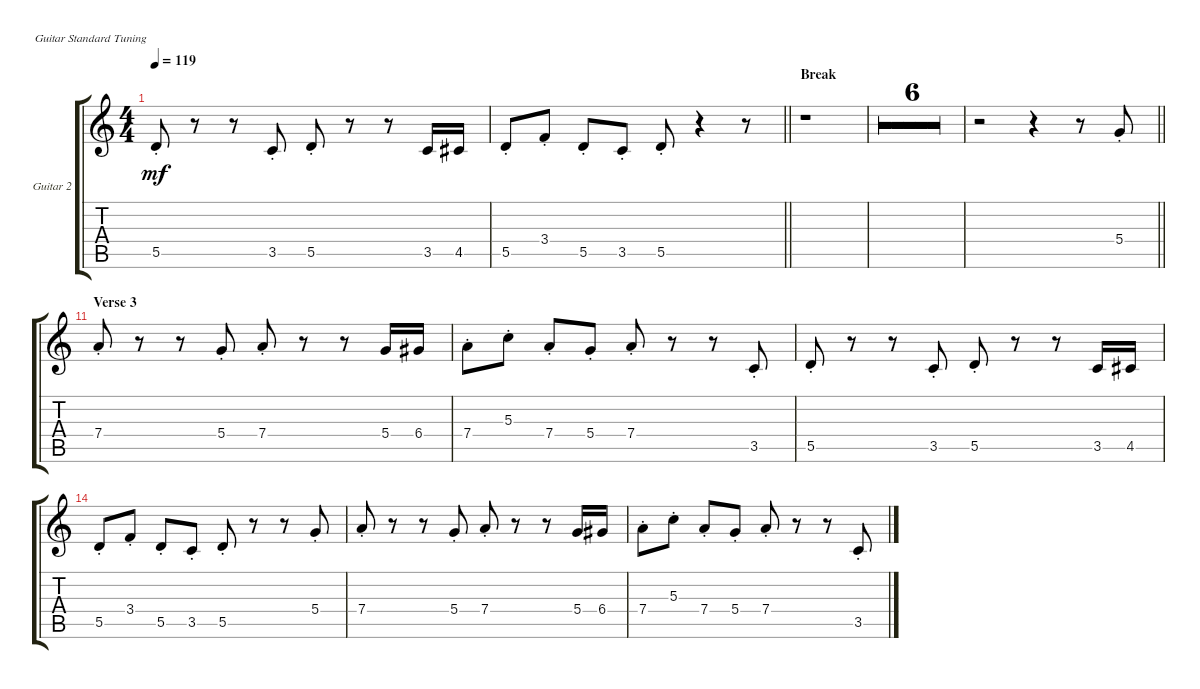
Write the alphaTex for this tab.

\defaultSystemsLayout 4
\bracketExtendMode groupsimilarinstruments
\useSystemSignSeparator
\multiBarRest
\multiTrackTrackNamePolicy allsystems
\firstSystemTrackNameMode fullname
\firstSystemTrackNameOrientation horizontal
\otherSystemsTrackNameOrientation horizontal
\defaultBarNumberDisplay FirstOfSystem
\track ("Guitar 2" "Gtr. 2") {multiBarRest instrument electricguitarclean}
\staff {score tabs}
\tuning (E4 B3 G3 D3 A2 E2)
\ts (4 4)
\tempo 119
\clef g2
\ks aminor
5.5{st}.8{dy mf} r.8 r.8 3.5{st}.8 5.5{st}.8 r.8 r.8 3.5.16 4.5.16 |
\barLineRight lightlight
5.5{st}.8 3.4{st}.8 5.5{st}.8 3.5{st}.8 5.5{st}.8 r.4 r.8 |
\section ("" "Break")
r.1 |
r.1 |
r.1 |
r.1 |
r.1 |
r.1 |
r.1 |
\barLineRight lightlight
r.2 r.4 r.8 5.4{st}.8 |
\section ("" "Verse 3")
7.4{st}.8 r.8 r.8 5.4{st}.8 7.4{st}.8 r.8 r.8 5.4.16 6.4.16 |
7.4{st}.8 5.3{st}.8 7.4{st}.8 5.4{st}.8 7.4{st}.8 r.8 r.8 3.5{st}.8 |
5.5{st}.8 r.8 r.8 3.5{st}.8 5.5{st}.8 r.8 r.8 3.5.16 4.5.16 |
5.5{st}.8 3.4{st}.8 5.5{st}.8 3.5{st}.8 5.5{st}.8 r.8 r.8 5.4{st}.8 |
7.4{st}.8 r.8 r.8 5.4{st}.8 7.4{st}.8 r.8 r.8 5.4.16 6.4.16 |
7.4{st}.8 5.3{st}.8 7.4{st}.8 5.4{st}.8 7.4{st}.8 r.8 r.8 3.5{st}.8
